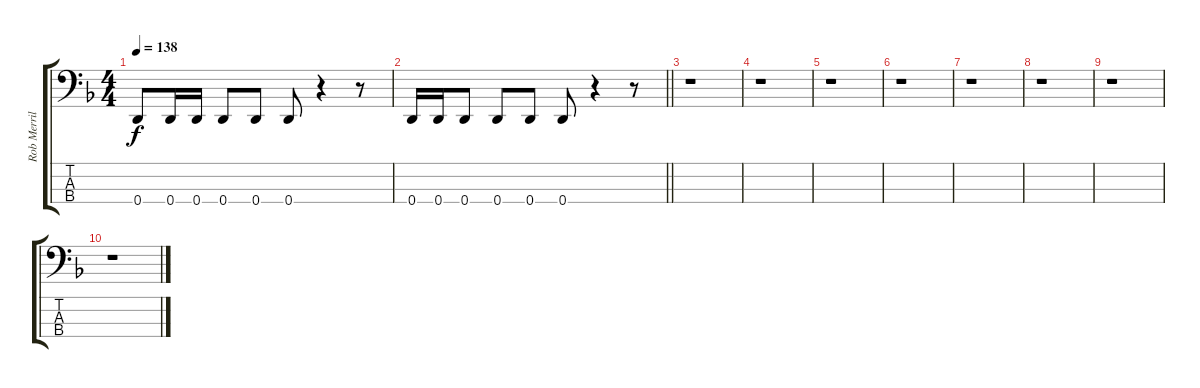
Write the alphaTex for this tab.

\track ("Rob Merrill" "Rob Merril") {instrument electricbassfinger}
\staff {score tabs}
\tuning (G2 D2 A1 D1) {hide}
\ts (4 4)
\tempo 138
\clef f4
\ks f
0.4.8{dy f} 0.4.16 0.4.16 0.4.8 0.4.8 0.4.8 r.4 r.8 |
\barLineRight lightlight
0.4.16 0.4.16 0.4.8 0.4.8 0.4.8 0.4.8 r.4 r.8 |
r.1 |
r.1 |
r.1 |
r.1 |
r.1 |
r.1 |
r.1 |
r.1
